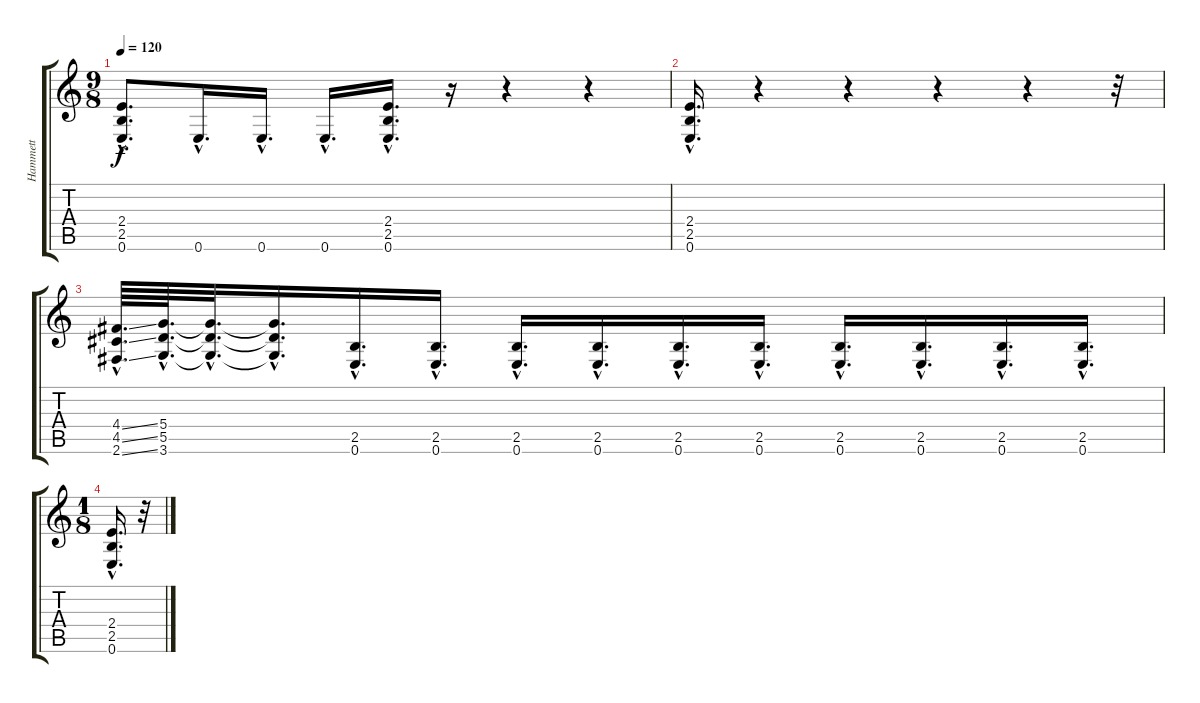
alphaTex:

\track ("Hammett" "Hammett") {instrument distortionguitar}
\staff {score tabs}
\tuning (E4 B3 G3 D3 A2 E2) {hide}
\ts (9 8)
\tempo 120
\clef g2
\ks c
(2.4{hac} 2.5{hac} 0.6{hac}).8{d dy f} 0.6{hac}.16{d} 0.6{hac}.16{d} 0.6{hac}.16{d} (2.4{hac} 2.5{hac} 0.6{hac}).16{d} r.16 r.4 r.4 |
(2.4{hac} 2.5{hac} 0.6{hac}).16{d} r.4 r.4 r.4 r.4 r.32 |
(4.4{ss hac} 4.5{ss hac} 2.6{ss hac}).64{d} (5.4{hac} 5.5{hac} 3.6{hac}).64{d} (5.4{hac t} 5.5{hac t} 3.6{hac t}).32{d} (5.4{hac t} 5.5{hac t} 3.6{hac t}).16{d} (2.5{hac} 0.6{hac}).16{d} (2.5{hac} 0.6{hac}).16{d} (2.5{hac} 0.6{hac}).16{d} (2.5{hac} 0.6{hac}).16{d} (2.5{hac} 0.6{hac}).16{d} (2.5{hac} 0.6{hac}).16{d} (2.5{hac} 0.6{hac}).16{d} (2.5{hac} 0.6{hac}).16{d} (2.5{hac} 0.6{hac}).16{d} (2.5{hac} 0.6{hac}).16{d} |
\ts (1 8)
(2.4{hac} 2.5{hac} 0.6{hac}).16{d} r.32
